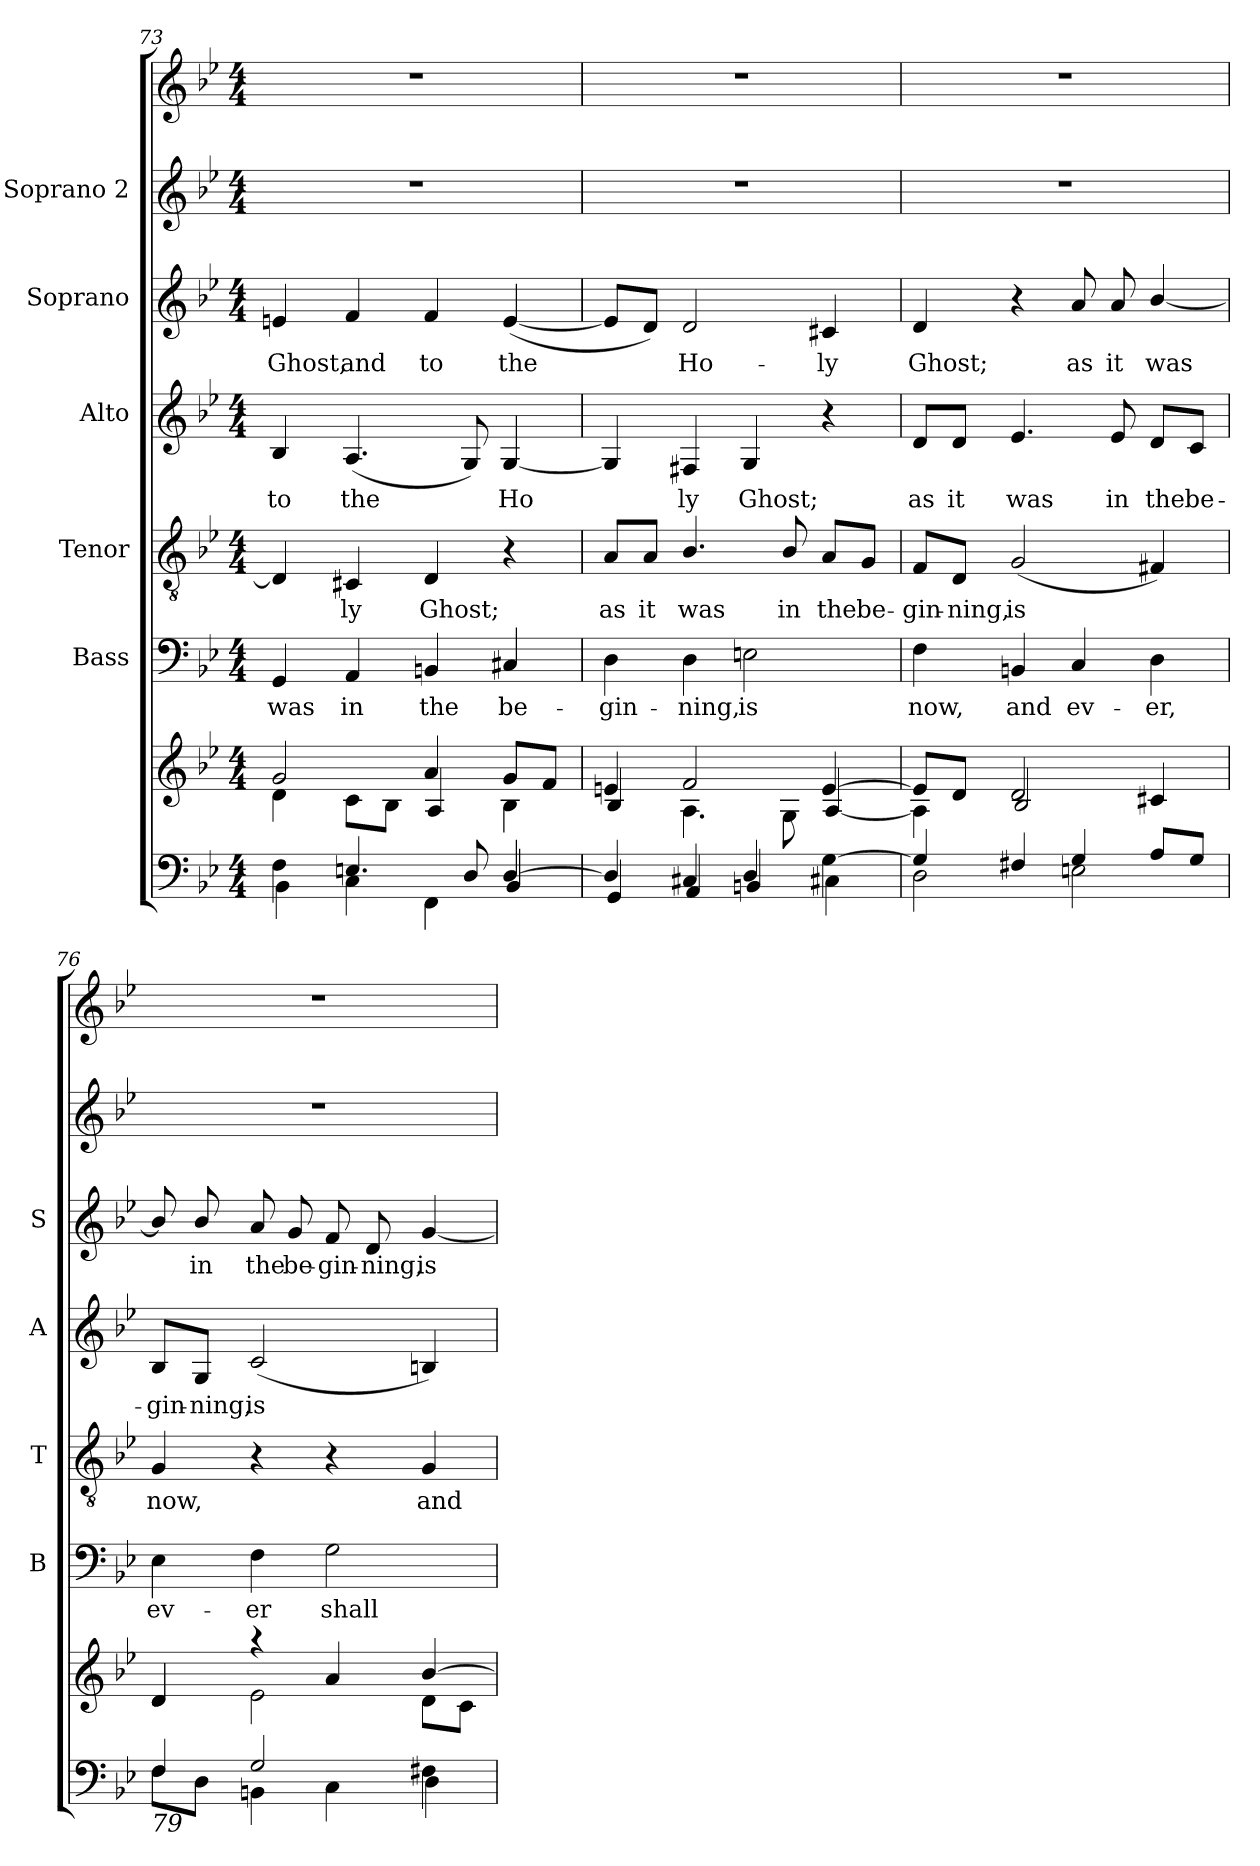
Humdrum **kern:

**kern	**kern	**kern	**text	**kern	**text	**kern	**text	**kern	**text	**kern	**kern
*part7	*part6	*part5	*part5	*part4	*part4	*part3	*part3	*part2	*part2	*part1	*part1
*staff8	*staff7	*staff6	*staff6	*staff5	*staff5	*staff4	*staff4	*staff3	*staff3	*staff2	*staff1
*	*	*I"Bass	*	*I"Tenor	*	*I"Alto	*	*I"Soprano	*	*I"Soprano 2	*
*	*	*I'B	*	*I'T	*	*I'A	*	*I'S	*	*	*
!!LO:PB:g=z
*clefF4	*clefG2	*clefF4	*	*clefGv2	*	*clefG2	*	*clefG2	*	*clefG2	*clefG2
*k[b-e-]	*k[b-e-]	*k[b-e-]	*	*k[b-e-]	*	*k[b-e-]	*	*k[b-e-]	*	*k[b-e-]	*k[b-e-]
*B-:	*B-:	*B-:	*	*B-:	*	*B-:	*	*B-:	*	*B-:	*B-:
*M4/4	*M4/4	*M4/4	*	*M4/4	*	*M4/4	*	*M4/4	*	*M4/4	*M4/4
=73	=73	=73	=73	=73	=73	=73	=73	=73	=73	=73	=73
*^	*^	*	*	*	*	*	*	*	*	*	*
!	!	!	!	!	!LO:LY:b	!	!	!	!LO:LY:b	!	!LO:LY:b	!	!
4F\	4BB-\	2g/	4d\	4GG/	was	4D/]	.	4B-/	to	4en/	Ghost,	1r	1r
!	!	!	!	!	!LO:LY:b	!	!LO:LY:b	!	!LO:LY:b	!	!LO:LY:b	!	!
4.En/	4C\	.	8c\L	4AA/	in	4C#X/	ly	(<4.A/	the	4f/	and	.	.
.	.	.	8B-\J	.	.	.	.	.	.	.	.	.	.
!	!	!	!	!	!LO:LY:b	!	!LO:LY:b	!	!	!	!LO:LY:b	!	!
.	4FF\	4a/	4A/	4BBn/	the	4D/	Ghost;	.	.	4f/	to	.	.
8D/	.	.	.	.	.	.	.	8G/)	.	.	.	.	.
!	!	!	!	!	!LO:LY:b	!	!	!	!LO:LY:b	!	!LO:LY:b	!	!
[>4D/	4BB-/	8g/L	4B-\	4C#X/	be-	4r	.	[4G/	Ho­	(<[4e/	the	.	.
.	.	8f/J	.	.	.	.	.	.	.	.	.	.	.
=74	=74	=74	=74	=74	=74	=74	=74	=74	=74	=74	=74	=74	=74
!	!	!	!	!	!LO:LY:b	!	!LO:LY:b	!	!	!	!	!	!
4D/]	4GG/	4en/	4B-/	4D\	-gin-	8A/L	as	4G/]	.	8e/L]	.	1r	1r
!	!	!	!	!	!	!	!LO:LY:b	!	!	!	!	!	!
.	.	.	.	.	.	8A/J	it	.	.	8d/J)	.	.	.
!	!	!	!	!	!LO:LY:b	!	!LO:LY:b	!	!LO:LY:b	!	!LO:LY:b	!	!
4C#X/	4AA/	2f/	4.A\	4D\	-ning,	4.B-/	was	4F#/	ly	2d/	Ho-	.	.
!	!	!	!	!	!LO:LY:b	!	!	!	!LO:LY:b	!	!	!	!
4D/	4BBn/	.	.	2En\	is	.	.	4G/	Ghost;	.	.	.	.
!	!	!	!	!	!	!	!LO:LY:b	!	!	!	!	!	!
.	.	.	8G\	.	.	8B-/	in	.	.	.	.	.	.
!	!	!	!	!	!	!	!LO:LY:b	!	!	!	!LO:LY:b	!	!
[<4G\	4C#X\	[>4e/	[>4A/	.	.	8A/L	the	4r	.	4c#X/	-ly	.	.
!	!	!	!	!	!	!	!LO:LY:b	!	!	!	!	!	!
.	.	.	.	.	.	8G/J	be-	.	.	.	.	.	.
=75	=75	=75	=75	=75	=75	=75	=75	=75	=75	=75	=75	=75	=75
!	!	!	!	!	!LO:LY:b	!	!LO:LY:b	!	!LO:LY:b	!	!LO:LY:b	!	!
4G/]	2D\	8e/L]	4A\]	4F\	now,	8F/L	-gin-	8d/L	as	4d/	Ghost;	1r	1r
!	!	!	!	!	!	!	!LO:LY:b	!	!LO:LY:b	!	!	!	!
.	.	8d/J	.	.	.	8D/J	-ning,	8d/J	it	.	.	.	.
!	!	!	!	!	!LO:LY:b	!	!LO:LY:b	!	!LO:LY:b	!	!	!	!
4F#X/	.	2d/	2B-/	4BBn/	and	(<2G/	is	4.e-/	was	4r	.	.	.
!	!	!	!	!	!LO:LY:b	!	!	!	!	!	!LO:LY:b	!	!
4G/	2En\	.	.	4C/	ev-	.	.	.	.	8a/	as	.	.
!	!	!	!	!	!	!	!	!	!LO:LY:b	!	!LO:LY:b	!	!
.	.	.	.	.	.	.	.	8e-/	in	8a/	it	.	.
!	!	!	!	!	!LO:LY:b	!	!	!	!LO:LY:b	!	!LO:LY:b	!	!
8A/L	.	4c#X/	4ryy	4D\	-er,	4F#X/)	.	8d/L	the	[4b-/	was	.	.
!	!	!	!	!	!	!	!	!	!LO:LY:b	!	!	!	!
8G/J	.	.	.	.	.	.	.	8c/J	be-	.	.	.	.
=76	=76	=76	=76	=76	=76	=76	=76	=76	=76	=76	=76	=76	=76
!LO:TX:b:i:t=79	!	!	!	!	!	!	!	!	!	!	!	!	!
!	!	!	!	!	!LO:LY:b	!	!LO:LY:b	!	!LO:LY:b	!	!	!	!
4F/	8F\L	4d/	4d/	4E-\	ev-	4G/	now,	8B-/L	-gin-	8b-/]	.	1r	1r
!	!	!	!	!	!	!	!	!	!LO:LY:b	!	!LO:LY:b	!	!
.	8D\J	.	.	.	.	.	.	8G/J	-ning,	8b-/	in	.	.
!	!	!	!	!	!LO:LY:b	!	!	!	!LO:LY:b	!	!LO:LY:b	!	!
2G/	4BBn\	4raa	2e-\	4F\	-er	4r	.	(<2c/	is	8a/	the	.	.
!	!	!	!	!	!	!	!	!	!	!	!LO:LY:b	!	!
.	.	.	.	.	.	.	.	.	.	8g/	be-	.	.
!	!	!	!	!	!LO:LY:b	!	!	!	!	!	!LO:LY:b	!	!
.	4C\	4a/	.	2G\	shall	4r	.	.	.	8f/	-gin-	.	.
!	!	!	!	!	!	!	!	!	!	!	!LO:LY:b	!	!
.	.	.	.	.	.	.	.	.	.	8d/	-ning,	.	.
!	!	!	!	!	!	!	!LO:LY:b	!	!	!	!LO:LY:b	!	!
4F#X\	4D\	[>4b-/	8d\L	.	.	4G/	and	4Bn/)	.	[4g/	is	.	.
.	.	.	8c\J	.	.	.	.	.	.	.	.	.	.
*v	*v	*	*	*	*	*	*	*	*	*	*	*	*
*	*v	*v	*	*	*	*	*	*	*	*	*	*
=	=	=	=	=	=	=	=	=	=	=	=
*-	*-	*-	*-	*-	*-	*-	*-	*-	*-	*-	*-
